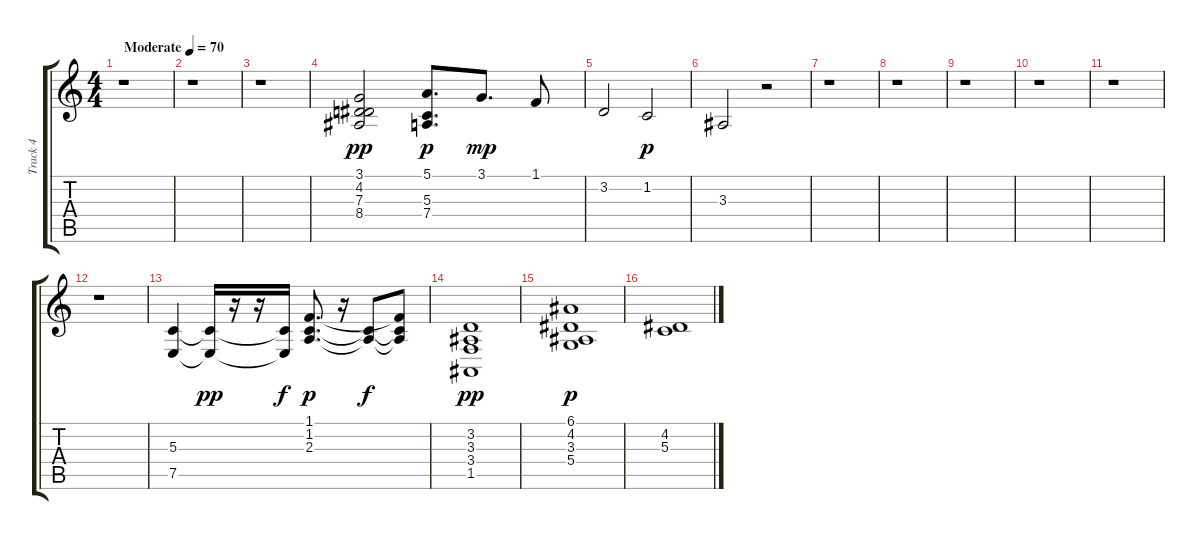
\track ("Track 4" "Track 4") {instrument stringensemble1}
\staff {score tabs}
\tuning (E4 B3 G3 D3 A2 E2) {hide}
\ts (4 4)
\tempo (70 "Moderate")
\clef g2
\ks c
r.1{dy pp instrument stringensemble1} |
r.1 |
r.1 |
(3.1 4.2 7.3 8.4).2 (5.1 5.3 7.4).8{d dy p} 3.1.8{d dy mp} 1.1.8 |
3.2.2 1.2.2{dy p} |
3.3.2 r.2 |
r.1 |
r.1 |
r.1 |
r.1 |
r.1 |
r.1 |
(5.3 7.5).4{instrument pad2warm} (5.3{t} 7.5{t}).16{dy pp} r.16 r.16 (5.3{t} 7.5{t}).16{dy f} (1.1 1.2 2.3).8{d dy p} r.16 (1.2{t} 2.3{t}).8{dy f} (1.1{t} 1.2{t} 2.3{t}).8 |
(3.2 3.3 3.4 1.5).1{dy pp} |
(6.1 4.2 3.3 5.4).1{dy p} |
(4.2 5.3).1
